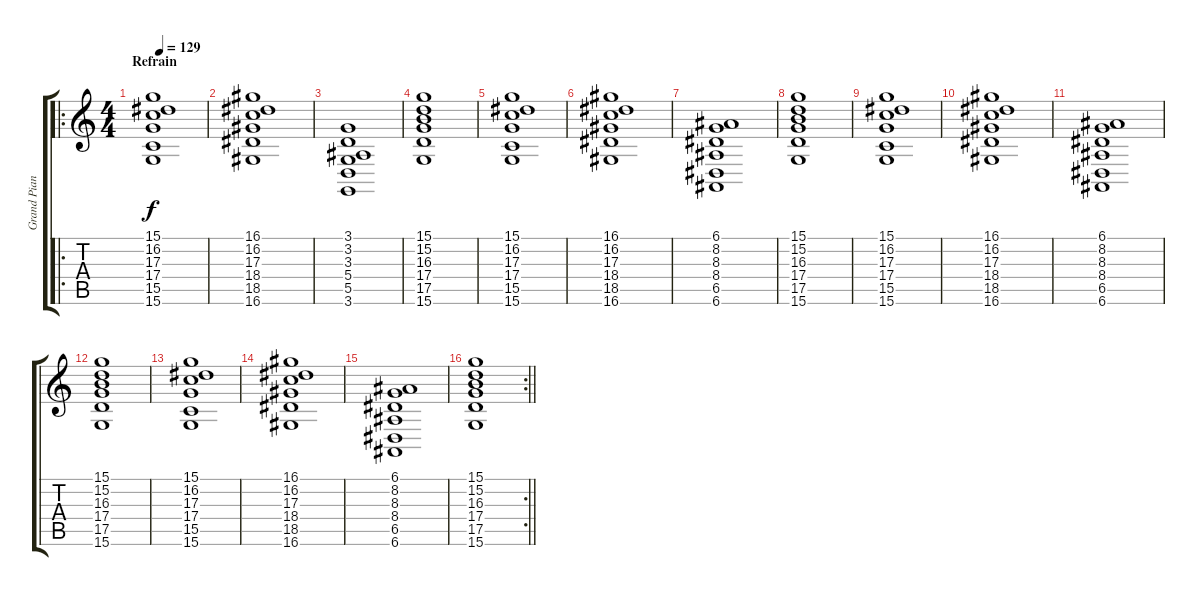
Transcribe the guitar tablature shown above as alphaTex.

\track ("Grand Piano" "Grand Pian") {instrument acousticgrandpiano}
\staff {score tabs}
\tuning (E4 B3 G3 D3 A2 E2) {hide}
\ro
\ts (4 4)
\section ("" "Refrain")
\tempo 129
\clef g2
\ks c
(15.1 16.2 17.3 17.4 15.5 15.6).1{dy f} |
(16.1 16.2 17.3 18.4 18.5 16.6).1 |
(3.1 3.2 3.3 5.4 5.5 3.6).1 |
(15.1 15.2 16.3 17.4 17.5 15.6).1 |
(15.1 16.2 17.3 17.4 15.5 15.6).1 |
(16.1 16.2 17.3 18.4 18.5 16.6).1 |
(6.1 8.2 8.3 8.4 6.5 6.6).1 |
(15.1 15.2 16.3 17.4 17.5 15.6).1 |
(15.1 16.2 17.3 17.4 15.5 15.6).1 |
(16.1 16.2 17.3 18.4 18.5 16.6).1 |
(6.1 8.2 8.3 8.4 6.5 6.6).1 |
(15.1 15.2 16.3 17.4 17.5 15.6).1 |
(15.1 16.2 17.3 17.4 15.5 15.6).1 |
(16.1 16.2 17.3 18.4 18.5 16.6).1 |
(6.1 8.2 8.3 8.4 6.5 6.6).1 |
\rc 2
\barLineRight lightlight
(15.1 15.2 16.3 17.4 17.5 15.6).1
